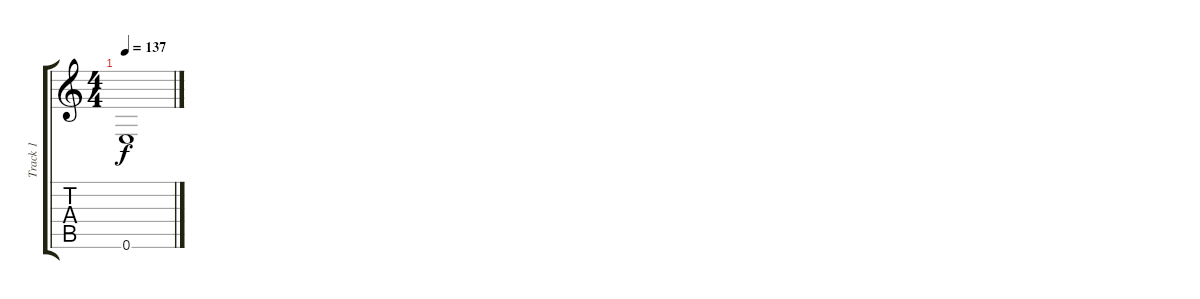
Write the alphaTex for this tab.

\track ("Track 1" "Track 1") {instrument overdrivenguitar}
\staff {score tabs}
\tuning (E4 B3 G3 D3 A2 E2) {hide}
\ts (4 4)
\tempo 137
\clef g2
\ks c
0.6{t}.1{dy f}
